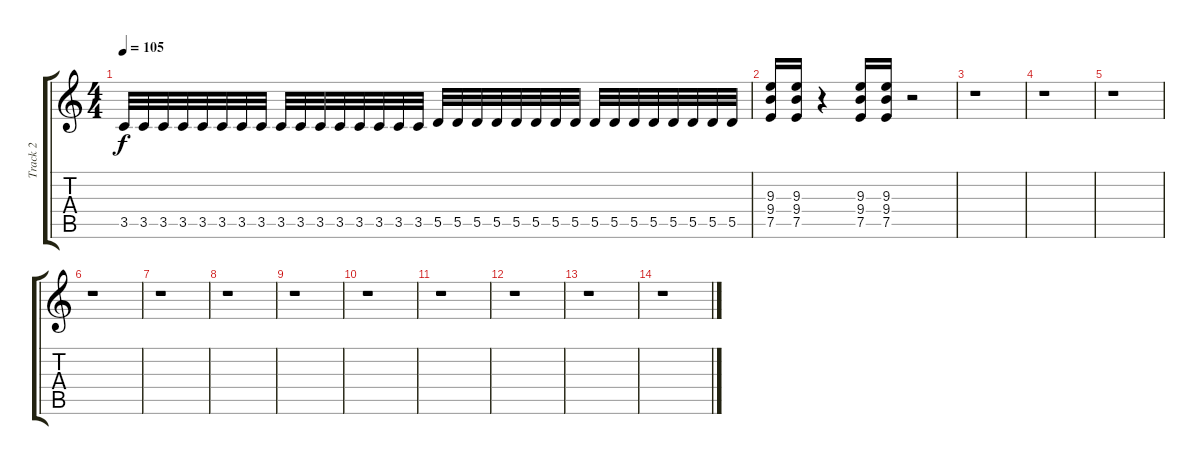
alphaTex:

\track ("Track 2" "Track 2") {instrument distortionguitar}
\staff {score tabs}
\tuning (E4 B3 G3 D3 A2 E2) {hide}
\ts (4 4)
\tempo 105
\clef g2
\ks c
3.5.32{dy f} 3.5.32 3.5.32 3.5.32 3.5.32 3.5.32 3.5.32 3.5.32 3.5.32 3.5.32 3.5.32 3.5.32 3.5.32 3.5.32 3.5.32 3.5.32 5.5.32 5.5.32 5.5.32 5.5.32 5.5.32 5.5.32 5.5.32 5.5.32 5.5.32 5.5.32 5.5.32 5.5.32 5.5.32 5.5.32 5.5.32 5.5.32 |
(9.3 9.4 7.5).16 (9.3 9.4 7.5).16 r.4 (9.3 9.4 7.5).16 (9.3 9.4 7.5).16 r.2 |
r.1 |
r.1 |
r.1 |
r.1 |
r.1 |
r.1 |
r.1 |
r.1 |
r.1 |
r.1 |
r.1 |
r.1
